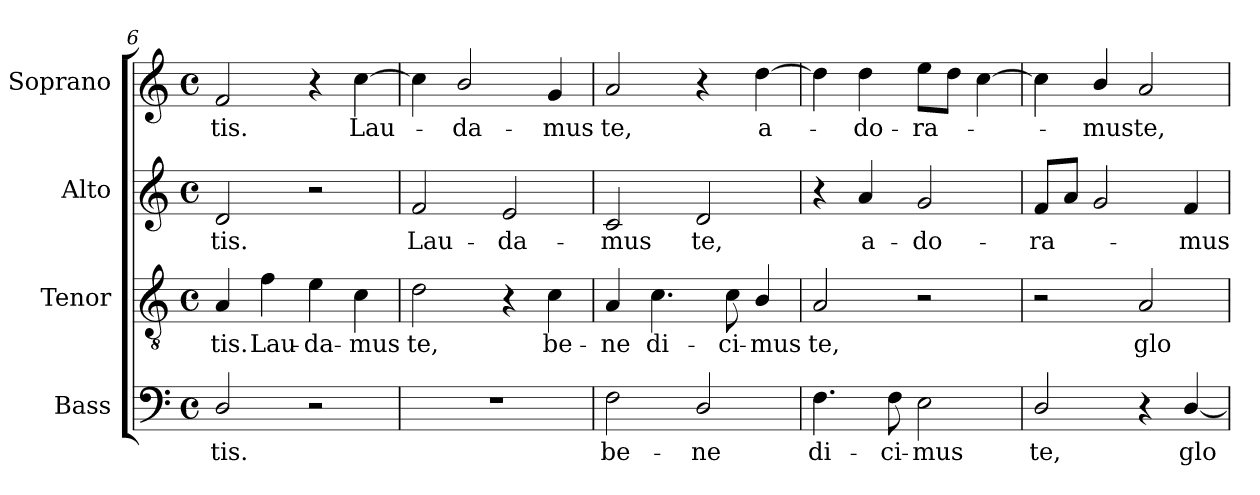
**kern	**text	**kern	**text	**kern	**text	**kern	**text
*part4	*part4	*part3	*part3	*part2	*part2	*part1	*part1
*staff4	*staff4	*staff3	*staff3	*staff2	*staff2	*staff1	*staff1
*I"Bass	*	*I"Tenor	*	*I"Alto	*	*I"Soprano	*
*I'B.	*	*I'T.	*	*I'A.	*	*I'S.	*
*clefF4	*	*clefGv2	*	*clefG2	*	*clefG2	*
*	*	*ITrd7c12	*	*	*	*	*
*k[]	*	*k[]	*	*k[]	*	*k[]	*
*C:	*	*C:	*	*C:	*	*C:	*
*M4/4	*	*M4/4	*	*M4/4	*	*M4/4	*
*met(c)	*	*met(c)	*	*met(c)	*	*met(c)	*
=6	=6	=6	=6	=6	=6	=6	=6
!	!LO:LY:b:color=#000000	!	!	!	!	!	!
!	!	!	!LO:LY:b:color=#000000	!	!	!	!
!	!	!	!	!	!LO:LY:b:color=#000000	!	!
!	!	!	!	!	!	!	!LO:LY:b:color=#000000
2Di/	-tis.	4AAi/	-tis.	2di/	-tis.	2fi/	-tis.
!	!	!	!LO:LY:b:color=#000000	!	!	!	!
.	.	4Fi\	Lau-	.	.	.	.
!	!	!	!LO:LY:b:color=#000000	!	!	!	!
2r	.	4Ei\	-da-	2r	.	4r	.
!	!	!	!LO:LY:b:color=#000000	!	!	!	!
!	!	!	!	!	!	!	!LO:LY:b:color=#000000
.	.	4Ci\	-mus	.	.	[4cci\	Lau-
=7	=7	=7	=7	=7	=7	=7	=7
!	!	!	!LO:LY:b:color=#000000	!	!	!	!
!	!	!	!	!	!LO:LY:b:color=#000000	!	!
1r	.	2Di\	te,	2fi/	Lau-	4cci\]	.
!	!	!	!	!	!	!	!LO:LY:b:color=#000000
.	.	.	.	.	.	2bi/	-da-
!	!	!	!	!	!LO:LY:b:color=#000000	!	!
.	.	4r	.	2ei/	-da-	.	.
!	!	!	!LO:LY:b:color=#000000	!	!	!	!
!	!	!	!	!	!	!	!LO:LY:b:color=#000000
.	.	4Ci\	be-	.	.	4gi/	-mus
!!LO:LB:g=z
=8	=8	=8	=8	=8	=8	=8	=8
!	!LO:LY:b:color=#000000	!	!	!	!	!	!
!	!	!	!LO:LY:b:color=#000000	!	!	!	!
!	!	!	!	!	!LO:LY:b:color=#000000	!	!
!	!	!	!	!	!	!	!LO:LY:b:color=#000000
2Fi\	be-	4AAi/	-ne	2ci/	-mus	2ai/	te,
!	!	!	!LO:LY:b:color=#000000	!	!	!	!
.	.	4.Ci\	di-	.	.	.	.
!	!LO:LY:b:color=#000000	!	!	!	!	!	!
!	!	!	!	!	!LO:LY:b:color=#000000	!	!
2Di/	-ne	.	.	2di/	te,	4r	.
!	!	!	!LO:LY:b:color=#000000	!	!	!	!
.	.	8Ci\	-ci-	.	.	.	.
!	!	!	!LO:LY:b:color=#000000	!	!	!	!
!	!	!	!	!	!	!	!LO:LY:b:color=#000000
.	.	4BBi/	-mus	.	.	[4ddi\	a-
=9	=9	=9	=9	=9	=9	=9	=9
!	!LO:LY:b:color=#000000	!	!	!	!	!	!
!	!	!	!LO:LY:b:color=#000000	!	!	!	!
4.Fi\	di-	2AAi/	te,	4r	.	4ddi\]	.
!	!	!	!	!	!LO:LY:b:color=#000000	!	!
!	!	!	!	!	!	!	!LO:LY:b:color=#000000
.	.	.	.	4ai/	a-	4ddi\	-do-
!	!LO:LY:b:color=#000000	!	!	!	!	!	!
8Fi\	-ci-	.	.	.	.	.	.
!	!LO:LY:b:color=#000000	!	!	!	!	!	!
!	!	!	!	!	!LO:LY:b:color=#000000	!	!
!	!	!	!	!	!	!	!LO:LY:b:color=#000000
2Ei\	-mus	2r	.	2gi/	-do-	8eei\L	-ra-
.	.	.	.	.	.	8ddi\J	.
.	.	.	.	.	.	[4cci\	.
=10	=10	=10	=10	=10	=10	=10	=10
!	!LO:LY:b:color=#000000	!	!	!	!	!	!
!	!	!	!	!	!LO:LY:b:color=#000000	!	!
2Di/	te,	2r	.	8fi/L	-ra-	4cci\]	.
.	.	.	.	8ai/J	.	.	.
!	!	!	!	!	!	!	!LO:LY:b:color=#000000
.	.	.	.	2gi/	.	4bi/	-mus
!	!	!	!LO:LY:b:color=#000000	!	!	!	!
!	!	!	!	!	!	!	!LO:LY:b:color=#000000
4r	.	2AAi/	glo-	.	.	2ai/	te,
!	!LO:LY:b:color=#000000	!	!	!	!	!	!
!	!	!	!	!	!LO:LY:b:color=#000000	!	!
[4Di/	glo-	.	.	4fi/	-mus	.	.
=	=	=	=	=	=	=	=
*-	*-	*-	*-	*-	*-	*-	*-
